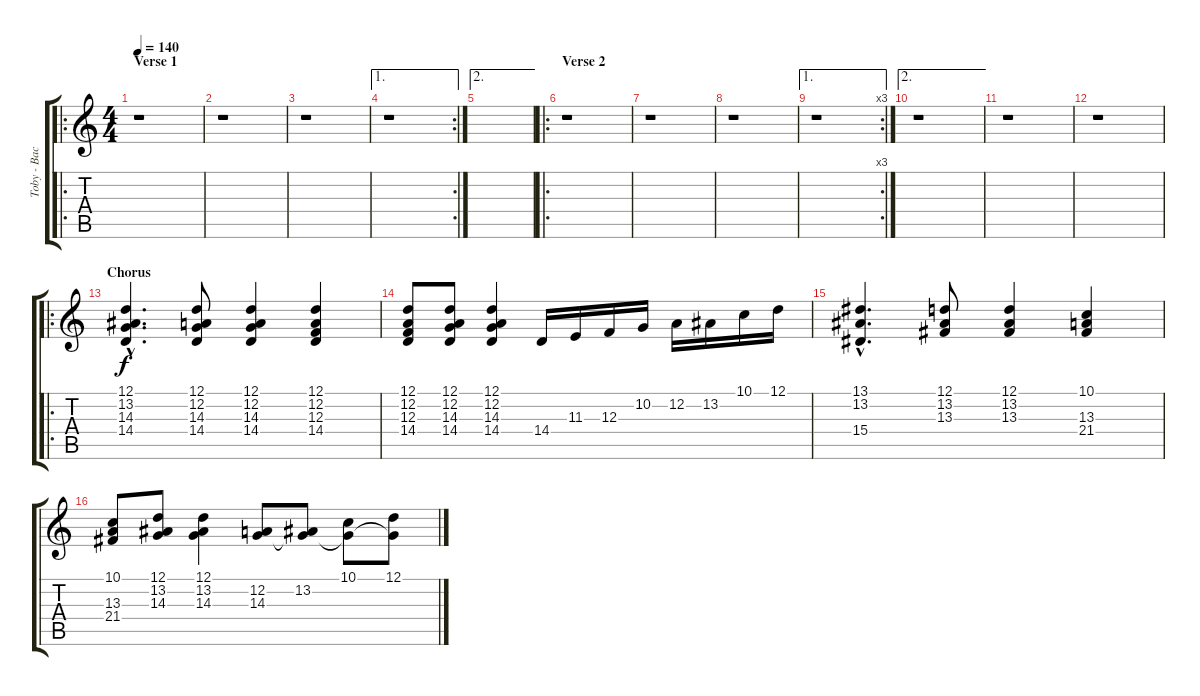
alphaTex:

\track ("Toby - Backing" "Toby - Bac") {instrument stringensemble1}
\staff {score tabs}
\tuning (D4 A3 F3 C3 G2 D2) {hide}
\ro
\ts (4 4)
\section ("" "Verse 1")
\tempo 140
\clef g2
\ks c
r.1{dy f} |
r.1 |
r.1 |
\ae 1
\rc 2
r.1 |
\ae 2
|
\ro
\section ("" "Verse 2")
r.1 |
r.1 |
r.1 |
\ae 1
\rc 3
r.1 |
\ae 2
r.1 |
r.1 |
r.1 |
\ro
\section ("" "Chorus")
(12.1{hac} 13.2{hac} 14.3{hac} 14.4{hac}).4{d volume 12 instrument churchorgan} (12.1 12.2 14.3 14.4).8 (12.1 12.2 14.3 14.4).4 (12.1 12.2 12.3 14.4).4 |
(12.1 12.2 12.3 14.4).8 (12.1 12.2 14.3 14.4).8 (12.1 12.2 14.3 14.4).4 14.4.16 11.3.16 12.3.16 10.2.16 12.2.16 13.2.16 10.1.16 12.1.16 |
(13.1{hac} 13.2{hac} 15.4{hac}).4{d} (12.1 13.2 13.3).8 (12.1 13.2 13.3).4 (10.1 13.3 21.4).4 |
(10.1 13.3 21.4).8 (12.1 13.2 14.3).8 (12.1 13.2 14.3).4 (12.2 14.3).8 (13.2 14.3{t}).8 (10.1 14.3{t}).8 (12.1 14.3{t}).8
